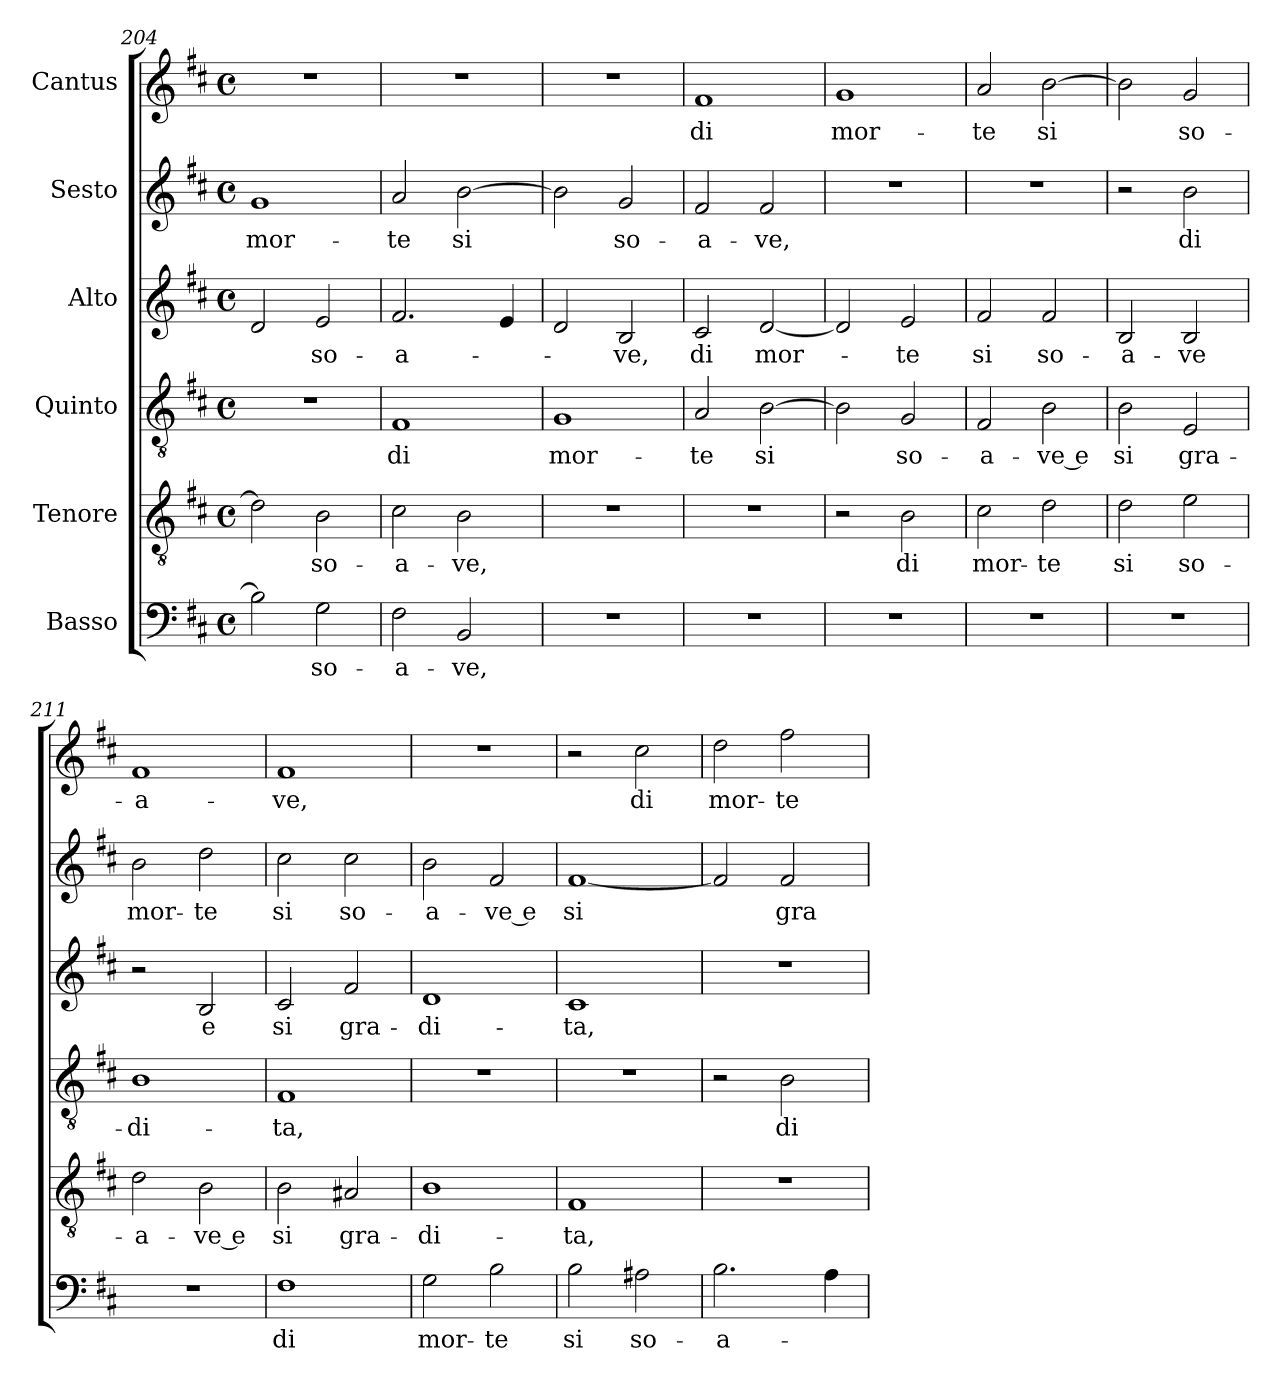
**kern	**text	**kern	**text	**kern	**text	**kern	**text	**kern	**text	**kern	**text
*part6	*part6	*part5	*part5	*part4	*part4	*part3	*part3	*part2	*part2	*part1	*part1
*staff6	*staff6	*staff5	*staff5	*staff4	*staff4	*staff3	*staff3	*staff2	*staff2	*staff1	*staff1
*I"Basso	*	*I"Tenore	*	*I"Quinto	*	*I"Alto	*	*I"Sesto	*	*I"Cantus	*
*clefF4	*	*clefGv2	*	*clefGv2	*	*clefG2	*	*clefG2	*	*clefG2	*
*k[f#c#]	*	*k[f#c#]	*	*k[f#c#]	*	*k[f#c#]	*	*k[f#c#]	*	*k[f#c#]	*
*D:	*	*D:	*	*D:	*	*D:	*	*D:	*	*D:	*
*M4/4	*	*M4/4	*	*M4/4	*	*M4/4	*	*M4/4	*	*M4/4	*
*met(c)	*	*met(c)	*	*met(c)	*	*met(c)	*	*met(c)	*	*met(c)	*
=204	=204	=204	=204	=204	=204	=204	=204	=204	=204	=204	=204
!	!	!	!	!	!	!	!	!	!LO:LY:b	!	!
2B\]	.	2d\]	.	1r	.	2d/	.	1g	mor-	1r	.
!	!LO:LY:b	!	!LO:LY:b	!	!	!	!LO:LY:b	!	!	!	!
2G\	so-	2B\	so-	.	.	2e/	so-	.	.	.	.
=205	=205	=205	=205	=205	=205	=205	=205	=205	=205	=205	=205
!	!LO:LY:b	!	!LO:LY:b	!	!LO:LY:b	!	!LO:LY:b	!	!LO:LY:b	!	!
2F#\	-a-	2c#\	-a-	1F#	di	2.f#/	-a-	2a/	-te	1r	.
!	!LO:LY:b	!	!LO:LY:b	!	!	!	!	!	!LO:LY:b	!	!
2BB/	-ve,	2B\	-ve,	.	.	.	.	[2b\	si	.	.
.	.	.	.	.	.	4e/	.	.	.	.	.
=206	=206	=206	=206	=206	=206	=206	=206	=206	=206	=206	=206
!	!	!	!	!	!LO:LY:b	!	!	!	!	!	!
1r	.	1r	.	1G	mor-	2d/	.	2b\]	.	1r	.
!	!	!	!	!	!	!	!LO:LY:b	!	!LO:LY:b	!	!
.	.	.	.	.	.	2B/	-ve,	2g/	so-	.	.
=207	=207	=207	=207	=207	=207	=207	=207	=207	=207	=207	=207
!	!	!	!	!	!LO:LY:b	!	!LO:LY:b	!	!LO:LY:b	!	!LO:LY:b
1r	.	1r	.	2A/	-te	2c#/	di	2f#/	-a-	1f#	di
!	!	!	!	!	!LO:LY:b	!	!LO:LY:b	!	!LO:LY:b	!	!
.	.	.	.	[2B\	si	[2d/	mor-	2f#/	-ve,	.	.
=208	=208	=208	=208	=208	=208	=208	=208	=208	=208	=208	=208
!	!	!	!	!	!	!	!	!	!	!	!LO:LY:b
1r	.	2r	.	2B\]	.	2d/]	.	1r	.	1g	mor-
!	!	!	!LO:LY:b	!	!LO:LY:b	!	!LO:LY:b	!	!	!	!
.	.	2B\	di	2G/	so-	2e/	-te	.	.	.	.
!!LO:LB:g=z
=209	=209	=209	=209	=209	=209	=209	=209	=209	=209	=209	=209
!	!	!	!LO:LY:b	!	!LO:LY:b	!	!LO:LY:b	!	!	!	!LO:LY:b
1r	.	2c#\	mor-	2F#/	-a-	2f#/	si	1r	.	2a/	-te
!	!	!	!LO:LY:b	!	!LO:LY:b	!	!LO:LY:b	!	!	!	!LO:LY:b
.	.	2d\	-te	2B\	-ve e	2f#/	so-	.	.	[2b\	si
=210	=210	=210	=210	=210	=210	=210	=210	=210	=210	=210	=210
!	!	!	!LO:LY:b	!	!LO:LY:b	!	!LO:LY:b	!	!	!	!
1r	.	2d\	si	2B\	si	2B/	-a-	2r	.	2b\]	.
!	!	!	!LO:LY:b	!	!LO:LY:b	!	!LO:LY:b	!	!LO:LY:b	!	!LO:LY:b
.	.	2e\	so-	2E/	gra-	2B/	-ve	2b\	di	2g/	so-
=211	=211	=211	=211	=211	=211	=211	=211	=211	=211	=211	=211
!	!	!	!LO:LY:b	!	!LO:LY:b	!	!	!	!LO:LY:b	!	!LO:LY:b
1r	.	2d\	-a-	1B	-di-	2r	.	2b\	mor-	1f#	-a-
!	!	!	!LO:LY:b	!	!	!	!LO:LY:b	!	!LO:LY:b	!	!
.	.	2B\	-ve e	.	.	2B/	e	2dd\	-te	.	.
=212	=212	=212	=212	=212	=212	=212	=212	=212	=212	=212	=212
!	!LO:LY:b	!	!LO:LY:b	!	!LO:LY:b	!	!LO:LY:b	!	!LO:LY:b	!	!LO:LY:b
1F#	di	2B\	si	1F#	-ta,	2c#/	si	2cc#\	si	1f#	-ve,
!	!	!	!LO:LY:b	!	!	!	!LO:LY:b	!	!LO:LY:b	!	!
.	.	2A#X/	gra-	.	.	2f#/	gra-	2cc#\	so-	.	.
=213	=213	=213	=213	=213	=213	=213	=213	=213	=213	=213	=213
!	!LO:LY:b	!	!LO:LY:b	!	!	!	!LO:LY:b	!	!LO:LY:b	!	!
2G\	mor-	1B	-di-	1r	.	1d	-di-	2b\	-a-	1r	.
!	!LO:LY:b	!	!	!	!	!	!	!	!LO:LY:b	!	!
2B\	-te	.	.	.	.	.	.	2f#/	-ve e	.	.
=214	=214	=214	=214	=214	=214	=214	=214	=214	=214	=214	=214
!	!LO:LY:b	!	!LO:LY:b	!	!	!	!LO:LY:b	!	!LO:LY:b	!	!
2B\	si	1F#	-ta,	1r	.	1c#	-ta,	[1f#	si	2r	.
!	!LO:LY:b	!	!	!	!	!	!	!	!	!	!LO:LY:b
2A#X\	so-	.	.	.	.	.	.	.	.	2cc#\	di
!!LO:PB:g=z
=215	=215	=215	=215	=215	=215	=215	=215	=215	=215	=215	=215
!	!LO:LY:b	!	!	!	!	!	!	!	!	!	!LO:LY:b
2.B\	-a-	1r	.	2r	.	1r	.	2f#/]	.	2dd\	mor-
!	!	!	!	!	!LO:LY:b	!	!	!	!LO:LY:b	!	!LO:LY:b
.	.	.	.	2B\	di	.	.	2f#/	gra-	2ff#\	-te
4A\	.	.	.	.	.	.	.	.	.	.	.
=	=	=	=	=	=	=	=	=	=	=	=
*-	*-	*-	*-	*-	*-	*-	*-	*-	*-	*-	*-
